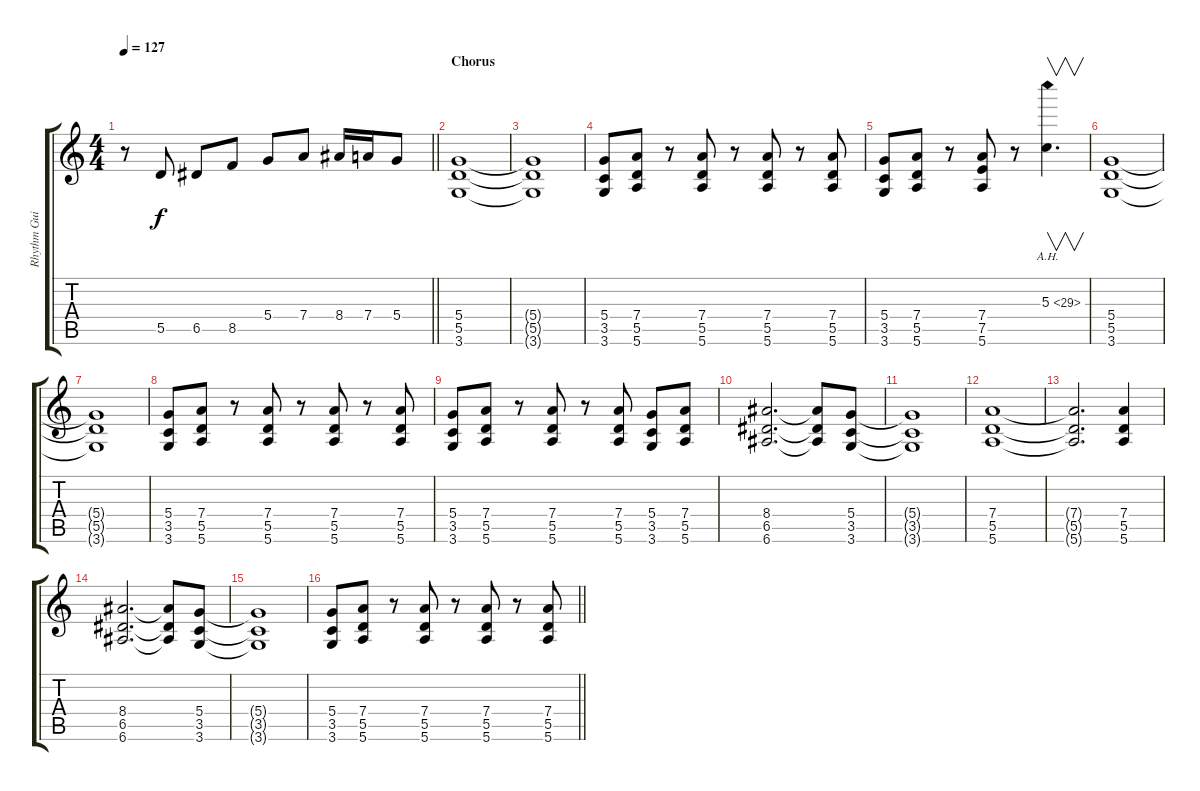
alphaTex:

\track ("Rhythm Guitar" "Rhythm Gui") {instrument distortionguitar}
\staff {score tabs}
\tuning (E4 B3 G3 D3 A2 E2) {hide}
\ts (4 4)
\tempo 127
\clef g2
\barLineRight lightlight
\ks c
r.8{dy f} 5.5.8 6.5.8 8.5.8 5.4.8 7.4.8 8.4.16 7.4.16 5.4.8 |
\section ("" "Chorus")
(5.4 5.5 3.6).1 |
(5.4{t} 5.5{t} 3.6{t}).1 |
(5.4 3.5 3.6).8 (7.4 5.5 5.6).8 r.8 (7.4 5.5 5.6).8 r.8 (7.4 5.5 5.6).8 r.8 (7.4 5.5 5.6).8 |
(5.4 3.5 3.6).8 (7.4 5.5 5.6).8 r.8 (7.4 7.5 5.6).8 r.8 5.3{ah 24}.4{v d} |
(5.4 5.5 3.6).1 |
(5.4{t} 5.5{t} 3.6{t}).1 |
(5.4 3.5 3.6).8 (7.4 5.5 5.6).8 r.8 (7.4 5.5 5.6).8 r.8 (7.4 5.5 5.6).8 r.8 (7.4 5.5 5.6).8 |
(5.4 3.5 3.6).8 (7.4 5.5 5.6).8 r.8 (7.4 5.5 5.6).8 r.8 (7.4 5.5 5.6).8 (5.4 3.5 3.6).8 (7.4 5.5 5.6).8 |
(8.4 6.5 6.6).2{d} (8.4{t} 6.5{t} 6.6{t}).8 (5.4 3.5 3.6).8 |
(5.4{t} 3.5{t} 3.6{t}).1 |
(7.4 5.5 5.6).1 |
(7.4{t} 5.5{t} 5.6{t}).2{d} (7.4 5.5 5.6).4 |
(8.4 6.5 6.6).2{d} (8.4{t} 6.5{t} 6.6{t}).8 (5.4 3.5 3.6).8 |
(5.4{t} 3.5{t} 3.6{t}).1 |
\barLineRight lightlight
(5.4 3.5 3.6).8 (7.4 5.5 5.6).8 r.8 (7.4 5.5 5.6).8 r.8 (7.4 5.5 5.6).8 r.8 (7.4 5.5 5.6).8
